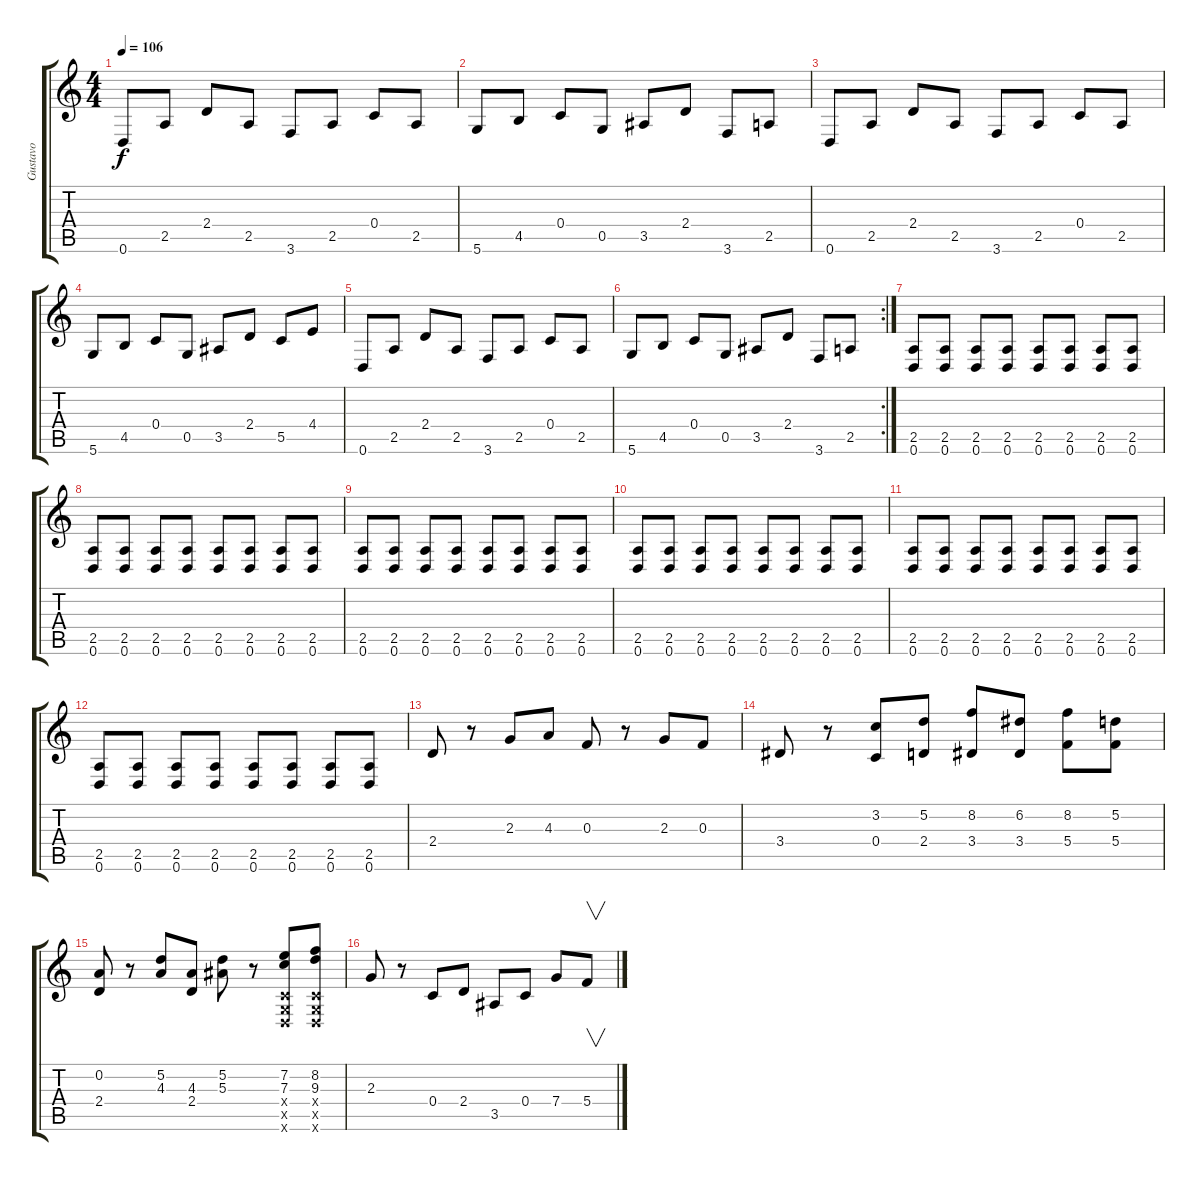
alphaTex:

\track ("Gustavo" "Gustavo") {instrument distortionguitar}
\staff {score tabs}
\tuning (D4 A3 F3 C3 G2 D2) {hide}
\ts (4 4)
\tempo 106
\clef g2
\ks c
0.6.8{dy f} 2.5.8 2.4.8 2.5.8 3.6.8 2.5.8 0.4.8 2.5.8 |
5.6.8 4.5.8 0.4.8 0.5.8 3.5.8 2.4.8 3.6.8 2.5.8 |
0.6.8 2.5.8 2.4.8 2.5.8 3.6.8 2.5.8 0.4.8 2.5.8 |
5.6.8 4.5.8 0.4.8 0.5.8 3.5.8 2.4.8 5.5.8 4.4.8 |
0.6.8 2.5.8 2.4.8 2.5.8 3.6.8 2.5.8 0.4.8 2.5.8 |
\rc 2
5.6.8 4.5.8 0.4.8 0.5.8 3.5.8 2.4.8 3.6.8 2.5.8 |
(2.5 0.6).8{volume 10 instrument overdrivenguitar} (2.5 0.6).8 (2.5 0.6).8 (2.5 0.6).8 (2.5 0.6).8 (2.5 0.6).8 (2.5 0.6).8 (2.5 0.6).8 |
(2.5 0.6).8 (2.5 0.6).8 (2.5 0.6).8 (2.5 0.6).8 (2.5 0.6).8 (2.5 0.6).8 (2.5 0.6).8 (2.5 0.6).8 |
(2.5 0.6).8{instrument distortionguitar} (2.5 0.6).8 (2.5 0.6).8 (2.5 0.6).8 (2.5 0.6).8 (2.5 0.6).8 (2.5 0.6).8 (2.5 0.6).8 |
(2.5 0.6).8 (2.5 0.6).8 (2.5 0.6).8 (2.5 0.6).8 (2.5 0.6).8 (2.5 0.6).8 (2.5 0.6).8 (2.5 0.6).8 |
(2.5 0.6).8{instrument distortionguitar} (2.5 0.6).8 (2.5 0.6).8 (2.5 0.6).8 (2.5 0.6).8 (2.5 0.6).8 (2.5 0.6).8 (2.5 0.6).8 |
(2.5 0.6).8 (2.5 0.6).8 (2.5 0.6).8 (2.5 0.6).8 (2.5 0.6).8 (2.5 0.6).8 (2.5 0.6).8 (2.5 0.6).8 |
2.4.8{volume 12} r.8 2.3.8 4.3.8 0.3.8 r.8 2.3.8 0.3.8 |
3.4.8 r.8 (3.2 0.4).8 (5.2 2.4).8 (8.2 3.4).8 (6.2 3.4).8 (8.2 5.4).8 (5.2 5.4).8 |
(0.2 2.4).8 r.8 (5.2 4.3).8 (4.3 2.4).8 (5.2 5.3).8 r.8 (7.2 7.3 0.4{x} 0.5{x} 0.6{x}).8 (8.2 9.3 0.4{x} 0.5{x} 0.6{x}).8 |
2.3.8 r.8 0.4.8 2.4.8 3.5.8 0.4.8 7.4.8 5.4.8{v}
